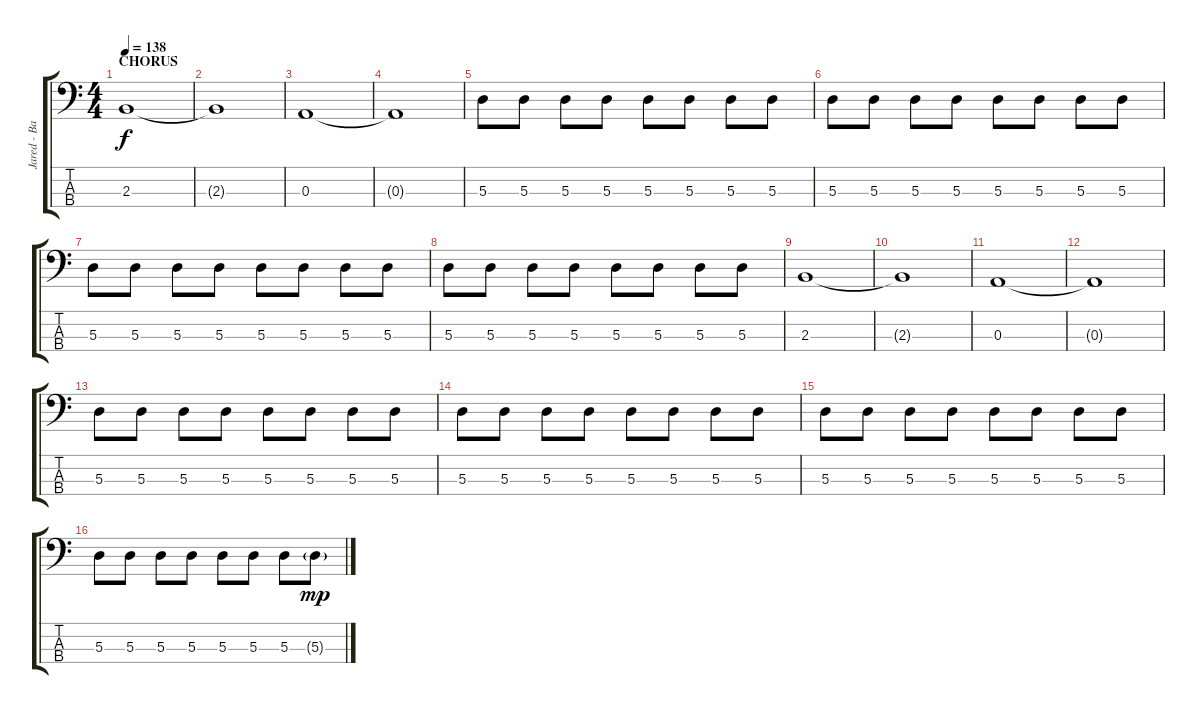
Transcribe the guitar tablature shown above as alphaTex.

\track ("Jared - Bass" "Jared - Ba") {instrument electricbassfinger}
\staff {score tabs}
\tuning (G2 D2 A1 E1) {hide}
\ts (4 4)
\section ("" "CHORUS")
\tempo 138
\clef f4
\ks c
2.3.1{dy f} |
2.3{t}.1 |
0.3.1 |
0.3{t}.1 |
5.3.8 5.3.8 5.3.8 5.3.8 5.3.8 5.3.8 5.3.8 5.3.8 |
5.3.8 5.3.8 5.3.8 5.3.8 5.3.8 5.3.8 5.3.8 5.3.8 |
5.3.8 5.3.8 5.3.8 5.3.8 5.3.8 5.3.8 5.3.8 5.3.8 |
5.3.8 5.3.8 5.3.8 5.3.8 5.3.8 5.3.8 5.3.8 5.3.8 |
2.3.1 |
2.3{t}.1 |
0.3.1 |
0.3{t}.1 |
5.3.8 5.3.8 5.3.8 5.3.8 5.3.8 5.3.8 5.3.8 5.3.8 |
5.3.8 5.3.8 5.3.8 5.3.8 5.3.8 5.3.8 5.3.8 5.3.8 |
5.3.8 5.3.8 5.3.8 5.3.8 5.3.8 5.3.8 5.3.8 5.3.8 |
5.3.8 5.3.8 5.3.8 5.3.8 5.3.8 5.3.8 5.3.8 5.3{g}.8{dy mp}
